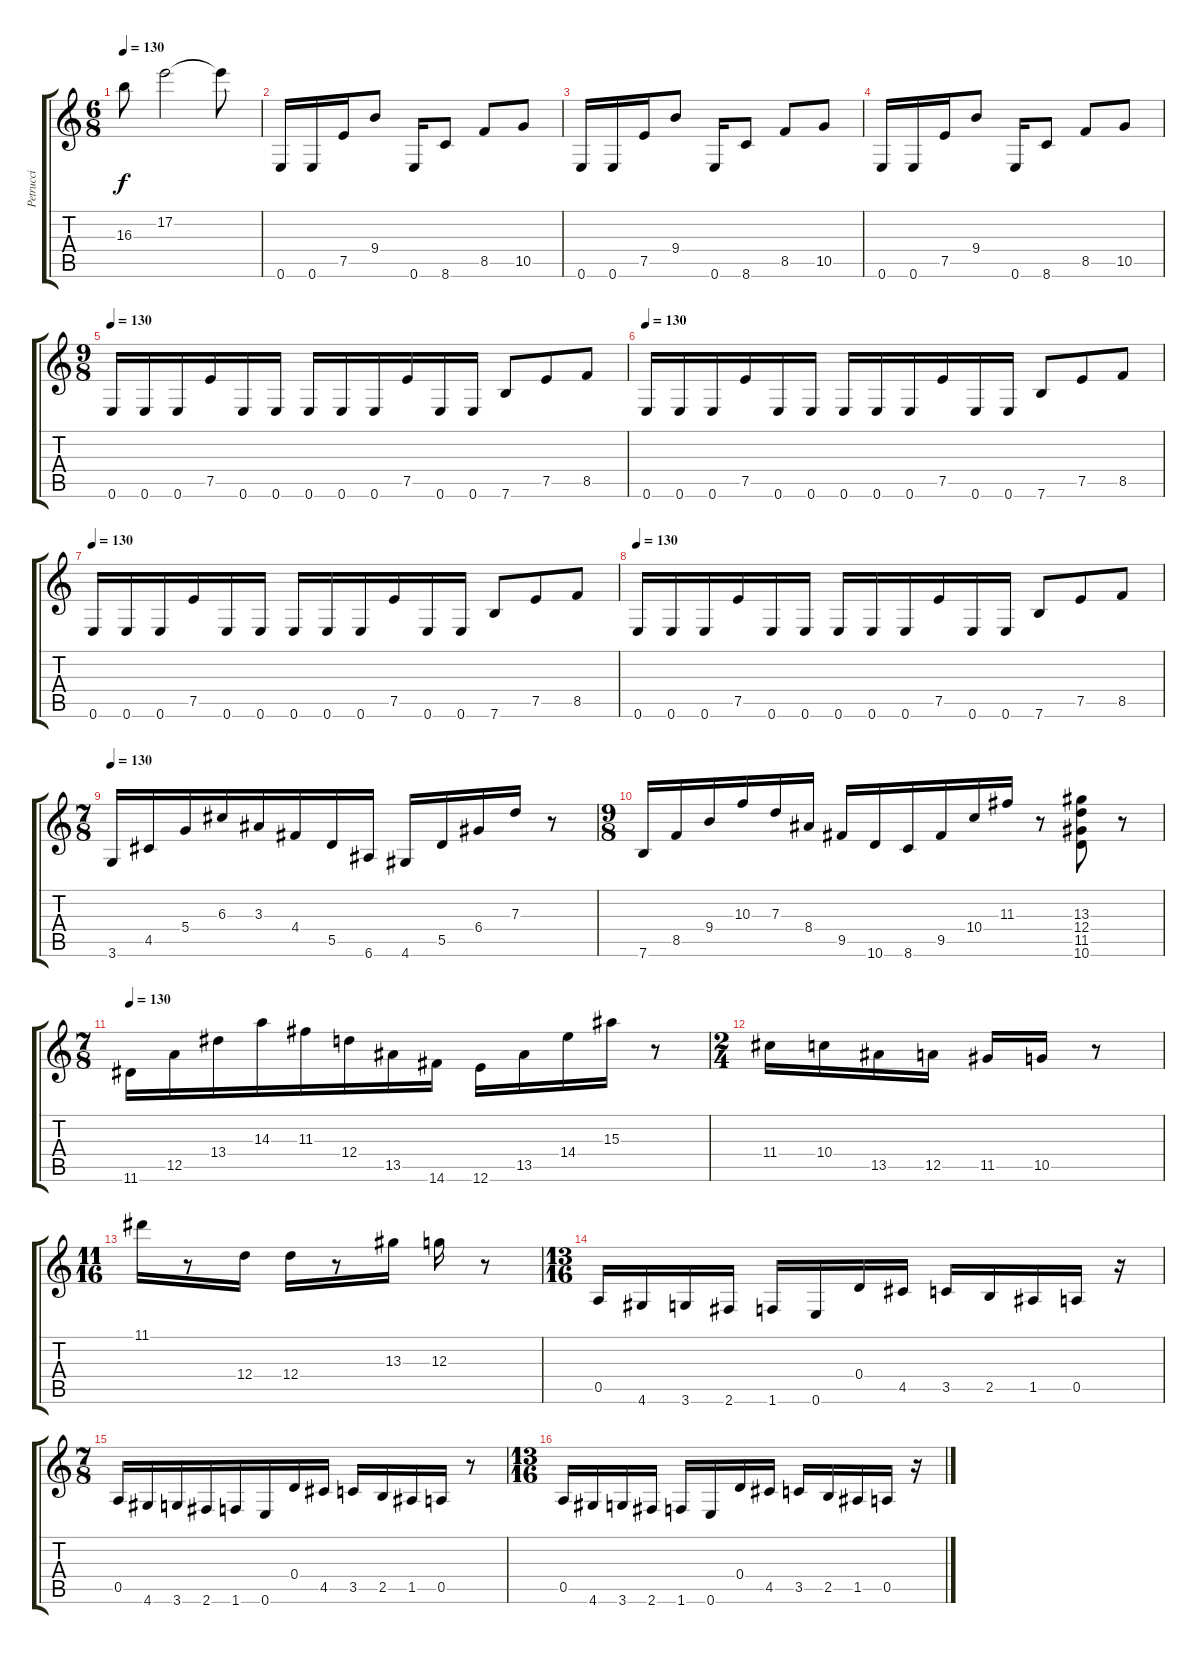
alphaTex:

\track ("Petrucci" "Petrucci") {instrument distortionguitar}
\staff {score tabs}
\tuning (E4 B3 G3 D3 A2 E2) {hide}
\ts (6 8)
\tempo 130
\clef g2
\ks c
16.3.8{dy f} 17.2.2 17.2{t}.8 |
0.6.16 0.6.16 7.5.16 9.4.8{beam split} 0.6.16{beam merge} 8.6.8{beam split} 8.5.8 10.5.8 |
0.6.16 0.6.16 7.5.16 9.4.8{beam split} 0.6.16{beam merge} 8.6.8{beam split} 8.5.8 10.5.8 |
0.6.16 0.6.16 7.5.16 9.4.8{beam split} 0.6.16{beam merge} 8.6.8{beam split} 8.5.8 10.5.8 |
\ts (9 8)
\tempo 130
0.6.16 0.6.16 0.6.16 7.5.16 0.6.16 0.6.16 0.6.16 0.6.16 0.6.16 7.5.16 0.6.16 0.6.16 7.6.8 7.5.8 8.5.8 |
\tempo 130
0.6.16 0.6.16 0.6.16 7.5.16 0.6.16 0.6.16 0.6.16 0.6.16 0.6.16 7.5.16 0.6.16 0.6.16 7.6.8 7.5.8 8.5.8 |
\tempo 130
0.6.16 0.6.16 0.6.16 7.5.16 0.6.16 0.6.16 0.6.16 0.6.16 0.6.16 7.5.16 0.6.16 0.6.16 7.6.8 7.5.8 8.5.8 |
\tempo 130
0.6.16 0.6.16 0.6.16 7.5.16 0.6.16 0.6.16 0.6.16 0.6.16 0.6.16 7.5.16 0.6.16 0.6.16 7.6.8 7.5.8 8.5.8 |
\ts (7 8)
\tempo 130
3.6.16 4.5.16 5.4.16 6.3.16 3.3.16 4.4.16 5.5.16 6.6.16 4.6.16 5.5.16 6.4.16 7.3.16 r.8 |
\ts (9 8)
7.6.16 8.5.16 9.4.16 10.3.16 7.3.16 8.4.16 9.5.16 10.6.16 8.6.16 9.5.16 10.4.16 11.3.16 r.8 (13.3 12.4 11.5 10.6).8 r.8 |
\ts (7 8)
\tempo 130
11.6.16 12.5.16 13.4.16 14.3.16 11.3.16 12.4.16 13.5.16 14.6.16 12.6.16 13.5.16 14.4.16 15.3.16 r.8 |
\ts (2 4)
11.4.16 10.4.16 13.5.16 12.5.16 11.5.16 10.5.16 r.8 |
\ts (11 16)
11.1.16 r.8 12.4.16 12.4.16 r.8 13.3.16 12.3.16 r.8 |
\ts (13 16)
0.5.16{beam merge} 4.6.16{beam merge} 3.6.16{beam merge} 2.6.16 1.6.16{beam merge} 0.6.16{beam merge} 0.4.16{beam merge} 4.5.16 3.5.16{beam merge} 2.5.16{beam merge} 1.5.16{beam merge} 0.5.16 r.16 |
\ts (7 8)
0.5.16 4.6.16{beam merge} 3.6.16 2.6.16 1.6.16 0.6.16{beam merge} 0.4.16 4.5.16{beam split} 3.5.16 2.5.16{beam merge} 1.5.16 0.5.16 r.8 |
\ts (13 16)
0.5.16{beam merge} 4.6.16{beam merge} 3.6.16{beam merge} 2.6.16 1.6.16{beam merge} 0.6.16{beam merge} 0.4.16{beam merge} 4.5.16 3.5.16{beam merge} 2.5.16{beam merge} 1.5.16{beam merge} 0.5.16 r.16
